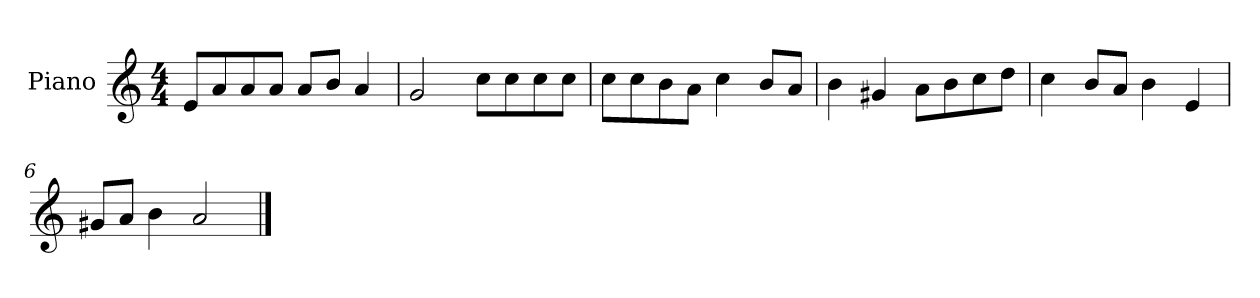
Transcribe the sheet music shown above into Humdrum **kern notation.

**kern
*part1
*staff1
*I"Piano
*I'P-no
*clefG2
*k[]
*M4/4
*MM90
=1
8e/L
8a/
8a/
8a/J
8a/L
8b/J
4a/
=2
2g/
8cc\L
8cc\
8cc\
8cc\J
=3
8cc\L
8cc\
8b\
8a\J
4cc\
8b/L
8a/J
=4
4b\
4g#X/
8a\L
8b\
8cc\
8dd\J
=5
4cc\
8b/L
8a/J
4b\
4e/
=6
8g#X/L
8a/J
4b\
2a/
==
*-
